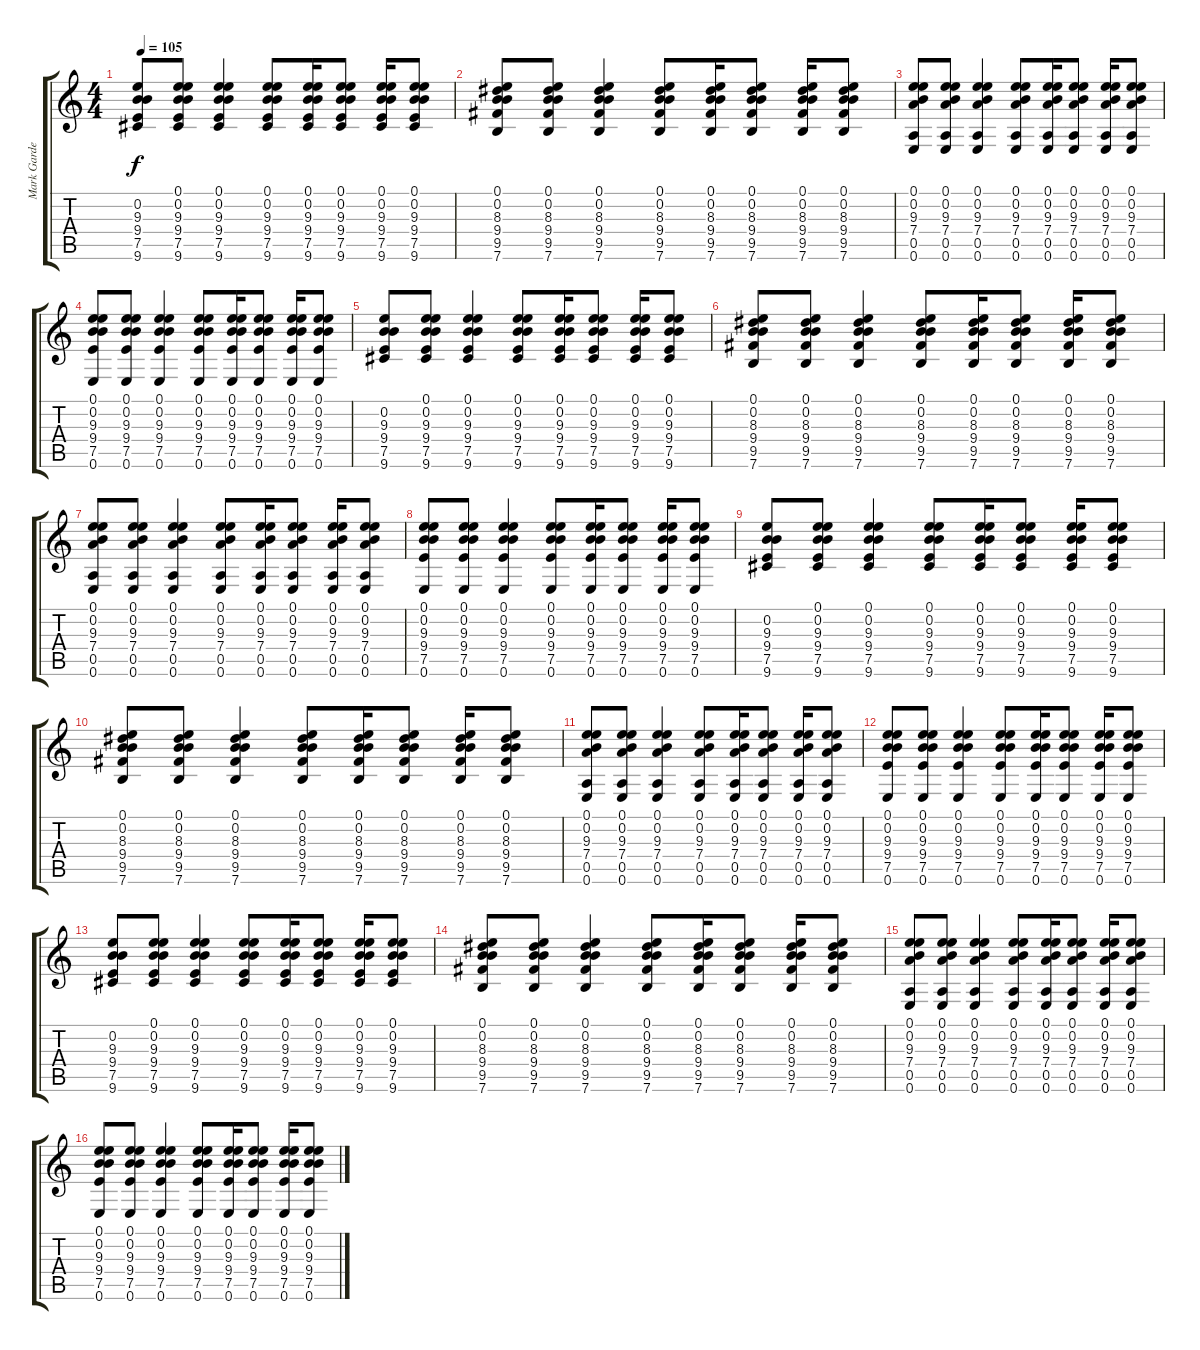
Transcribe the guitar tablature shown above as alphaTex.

\track ("Mark Gardener" "Mark Garde") {instrument acousticguitarsteel}
\staff {score tabs}
\tuning (E4 B3 G3 D3 A2 E2) {hide}
\ts (4 4)
\tempo 105
\clef g2
\ks c
(0.2 9.3 9.4 7.5 9.6).8{dy f} (0.1 0.2 9.3 9.4 7.5 9.6).8 (0.1 0.2 9.3 9.4 7.5 9.6).4 (0.1 0.2 9.3 9.4 7.5 9.6).8 (0.1 0.2 9.3 9.4 7.5 9.6).16 (0.1 0.2 9.3 9.4 7.5 9.6).8 (0.1 0.2 9.3 9.4 7.5 9.6).16 (0.1 0.2 9.3 9.4 7.5 9.6).8 |
(0.1 0.2 8.3 9.4 9.5 7.6).8 (0.1 0.2 8.3 9.4 9.5 7.6).8 (0.1 0.2 8.3 9.4 9.5 7.6).4 (0.1 0.2 8.3 9.4 9.5 7.6).8 (0.1 0.2 8.3 9.4 9.5 7.6).16 (0.1 0.2 8.3 9.4 9.5 7.6).8 (0.1 0.2 8.3 9.4 9.5 7.6).16 (0.1 0.2 8.3 9.4 9.5 7.6).8 |
(0.1 0.2 9.3 7.4 0.5 0.6).8 (0.1 0.2 9.3 7.4 0.5 0.6).8 (0.1 0.2 9.3 7.4 0.5 0.6).4 (0.1 0.2 9.3 7.4 0.5 0.6).8 (0.1 0.2 9.3 7.4 0.5 0.6).16 (0.1 0.2 9.3 7.4 0.5 0.6).8 (0.1 0.2 9.3 7.4 0.5 0.6).16 (0.1 0.2 9.3 7.4 0.5 0.6).8 |
(0.1 0.2 9.3 9.4 7.5 0.6).8 (0.1 0.2 9.3 9.4 7.5 0.6).8 (0.1 0.2 9.3 9.4 7.5 0.6).4 (0.1 0.2 9.3 9.4 7.5 0.6).8 (0.1 0.2 9.3 9.4 7.5 0.6).16 (0.1 0.2 9.3 9.4 7.5 0.6).8 (0.1 0.2 9.3 9.4 7.5 0.6).16 (0.1 0.2 9.3 9.4 7.5 0.6).8 |
(0.2 9.3 9.4 7.5 9.6).8 (0.1 0.2 9.3 9.4 7.5 9.6).8 (0.1 0.2 9.3 9.4 7.5 9.6).4 (0.1 0.2 9.3 9.4 7.5 9.6).8 (0.1 0.2 9.3 9.4 7.5 9.6).16 (0.1 0.2 9.3 9.4 7.5 9.6).8 (0.1 0.2 9.3 9.4 7.5 9.6).16 (0.1 0.2 9.3 9.4 7.5 9.6).8 |
(0.1 0.2 8.3 9.4 9.5 7.6).8 (0.1 0.2 8.3 9.4 9.5 7.6).8 (0.1 0.2 8.3 9.4 9.5 7.6).4 (0.1 0.2 8.3 9.4 9.5 7.6).8 (0.1 0.2 8.3 9.4 9.5 7.6).16 (0.1 0.2 8.3 9.4 9.5 7.6).8 (0.1 0.2 8.3 9.4 9.5 7.6).16 (0.1 0.2 8.3 9.4 9.5 7.6).8 |
(0.1 0.2 9.3 7.4 0.5 0.6).8 (0.1 0.2 9.3 7.4 0.5 0.6).8 (0.1 0.2 9.3 7.4 0.5 0.6).4 (0.1 0.2 9.3 7.4 0.5 0.6).8 (0.1 0.2 9.3 7.4 0.5 0.6).16 (0.1 0.2 9.3 7.4 0.5 0.6).8 (0.1 0.2 9.3 7.4 0.5 0.6).16 (0.1 0.2 9.3 7.4 0.5 0.6).8 |
(0.1 0.2 9.3 9.4 7.5 0.6).8 (0.1 0.2 9.3 9.4 7.5 0.6).8 (0.1 0.2 9.3 9.4 7.5 0.6).4 (0.1 0.2 9.3 9.4 7.5 0.6).8 (0.1 0.2 9.3 9.4 7.5 0.6).16 (0.1 0.2 9.3 9.4 7.5 0.6).8 (0.1 0.2 9.3 9.4 7.5 0.6).16 (0.1 0.2 9.3 9.4 7.5 0.6).8 |
(0.2 9.3 9.4 7.5 9.6).8 (0.1 0.2 9.3 9.4 7.5 9.6).8 (0.1 0.2 9.3 9.4 7.5 9.6).4 (0.1 0.2 9.3 9.4 7.5 9.6).8 (0.1 0.2 9.3 9.4 7.5 9.6).16 (0.1 0.2 9.3 9.4 7.5 9.6).8 (0.1 0.2 9.3 9.4 7.5 9.6).16 (0.1 0.2 9.3 9.4 7.5 9.6).8 |
(0.1 0.2 8.3 9.4 9.5 7.6).8 (0.1 0.2 8.3 9.4 9.5 7.6).8 (0.1 0.2 8.3 9.4 9.5 7.6).4 (0.1 0.2 8.3 9.4 9.5 7.6).8 (0.1 0.2 8.3 9.4 9.5 7.6).16 (0.1 0.2 8.3 9.4 9.5 7.6).8 (0.1 0.2 8.3 9.4 9.5 7.6).16 (0.1 0.2 8.3 9.4 9.5 7.6).8 |
(0.1 0.2 9.3 7.4 0.5 0.6).8 (0.1 0.2 9.3 7.4 0.5 0.6).8 (0.1 0.2 9.3 7.4 0.5 0.6).4 (0.1 0.2 9.3 7.4 0.5 0.6).8 (0.1 0.2 9.3 7.4 0.5 0.6).16 (0.1 0.2 9.3 7.4 0.5 0.6).8 (0.1 0.2 9.3 7.4 0.5 0.6).16 (0.1 0.2 9.3 7.4 0.5 0.6).8 |
(0.1 0.2 9.3 9.4 7.5 0.6).8 (0.1 0.2 9.3 9.4 7.5 0.6).8 (0.1 0.2 9.3 9.4 7.5 0.6).4 (0.1 0.2 9.3 9.4 7.5 0.6).8 (0.1 0.2 9.3 9.4 7.5 0.6).16 (0.1 0.2 9.3 9.4 7.5 0.6).8 (0.1 0.2 9.3 9.4 7.5 0.6).16 (0.1 0.2 9.3 9.4 7.5 0.6).8 |
(0.2 9.3 9.4 7.5 9.6).8 (0.1 0.2 9.3 9.4 7.5 9.6).8 (0.1 0.2 9.3 9.4 7.5 9.6).4 (0.1 0.2 9.3 9.4 7.5 9.6).8 (0.1 0.2 9.3 9.4 7.5 9.6).16 (0.1 0.2 9.3 9.4 7.5 9.6).8 (0.1 0.2 9.3 9.4 7.5 9.6).16 (0.1 0.2 9.3 9.4 7.5 9.6).8 |
(0.1 0.2 8.3 9.4 9.5 7.6).8 (0.1 0.2 8.3 9.4 9.5 7.6).8 (0.1 0.2 8.3 9.4 9.5 7.6).4 (0.1 0.2 8.3 9.4 9.5 7.6).8 (0.1 0.2 8.3 9.4 9.5 7.6).16 (0.1 0.2 8.3 9.4 9.5 7.6).8 (0.1 0.2 8.3 9.4 9.5 7.6).16 (0.1 0.2 8.3 9.4 9.5 7.6).8 |
(0.1 0.2 9.3 7.4 0.5 0.6).8 (0.1 0.2 9.3 7.4 0.5 0.6).8 (0.1 0.2 9.3 7.4 0.5 0.6).4 (0.1 0.2 9.3 7.4 0.5 0.6).8 (0.1 0.2 9.3 7.4 0.5 0.6).16 (0.1 0.2 9.3 7.4 0.5 0.6).8 (0.1 0.2 9.3 7.4 0.5 0.6).16 (0.1 0.2 9.3 7.4 0.5 0.6).8 |
(0.1 0.2 9.3 9.4 7.5 0.6).8 (0.1 0.2 9.3 9.4 7.5 0.6).8 (0.1 0.2 9.3 9.4 7.5 0.6).4 (0.1 0.2 9.3 9.4 7.5 0.6).8 (0.1 0.2 9.3 9.4 7.5 0.6).16 (0.1 0.2 9.3 9.4 7.5 0.6).8 (0.1 0.2 9.3 9.4 7.5 0.6).16 (0.1 0.2 9.3 9.4 7.5 0.6).8
